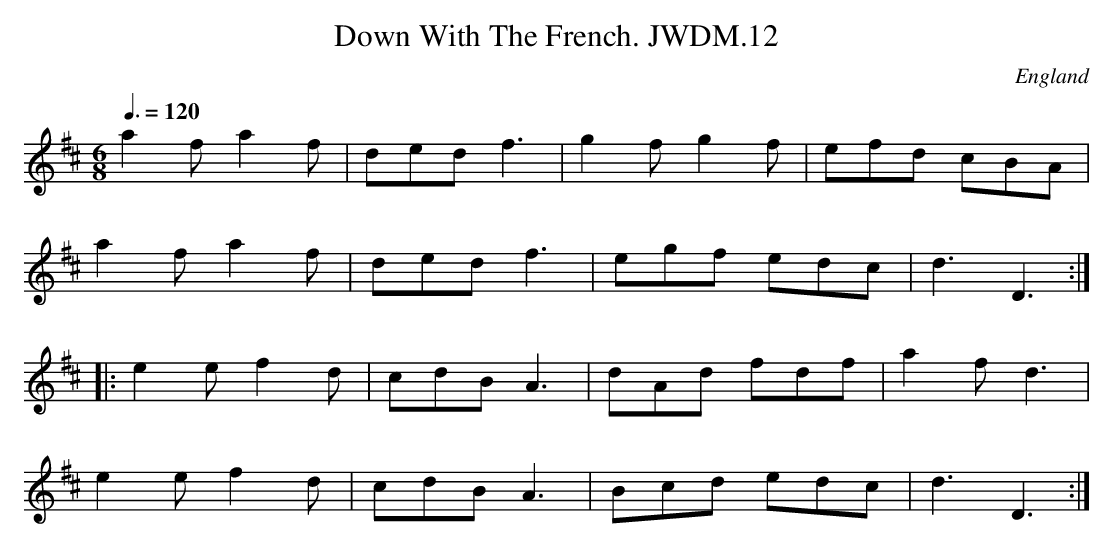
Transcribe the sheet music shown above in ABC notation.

X:1
T:Down With The French. JWDM.12
L:1/8
M:6/8
O:England
Q:3/8=120
K:D
a2fa2f|ded f3|g2fg2f|efd cBA|!
a2fa2f|ded f3|egf edc|d3D3:|!
|:e2ef2d|cdB A3|dAd fdf|a2fd3|!
e2ef2d|cdB A3|Bcd edc|d3D3:|
